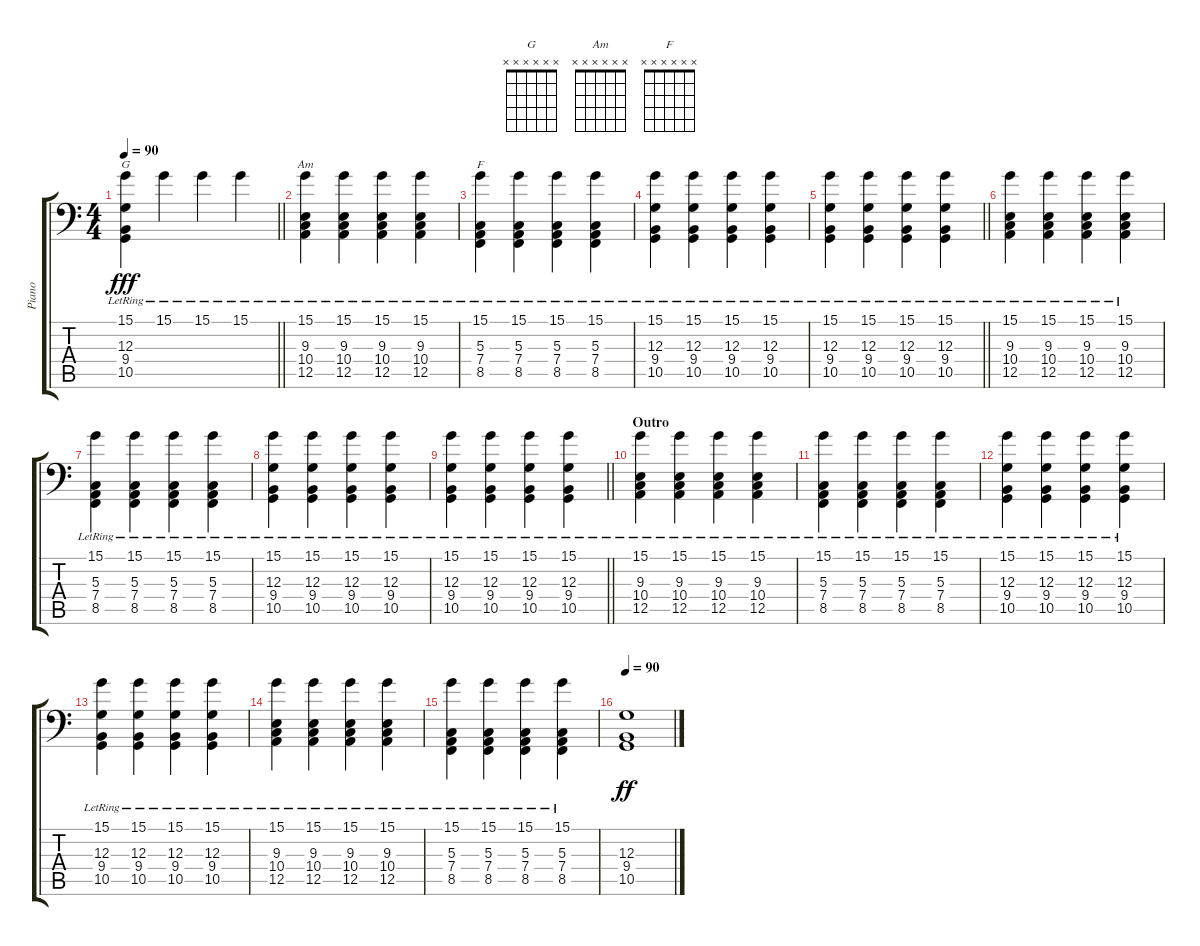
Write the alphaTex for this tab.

\track ("Piano" "Piano") {instrument acousticgrandpiano}
\staff {score tabs}
\tuning (E3 B2 G2 D2 A1 C1) {hide}
\chord ("G" x x x x x x)
\chord ("Am" x x x x x x)
\chord ("F" x x x x x x)
\ts (4 4)
\tempo 90
\clef f4
\barLineRight lightlight
\ks c
(15.1{lr} 12.3{lr} 9.4{lr} 10.5{lr}).4{ch "G" dy fff} 15.1{lr}.4 15.1{lr}.4 15.1{lr}.4 |
(15.1{lr} 9.3{lr} 10.4{lr} 12.5{lr}).4{ch "Am"} (15.1{lr} 9.3{lr} 10.4{lr} 12.5{lr}).4 (15.1{lr} 9.3{lr} 10.4{lr} 12.5{lr}).4 (15.1{lr} 9.3{lr} 10.4{lr} 12.5{lr}).4 |
(15.1{lr} 5.3{lr} 7.4{lr} 8.5{lr}).4{ch "F"} (15.1{lr} 5.3{lr} 7.4{lr} 8.5{lr}).4 (15.1{lr} 5.3{lr} 7.4{lr} 8.5{lr}).4 (15.1{lr} 5.3{lr} 7.4{lr} 8.5{lr}).4 |
(15.1{lr} 12.3{lr} 9.4{lr} 10.5{lr}).4 (15.1{lr} 12.3{lr} 9.4{lr} 10.5{lr}).4 (15.1{lr} 12.3{lr} 9.4{lr} 10.5{lr}).4 (15.1{lr} 12.3{lr} 9.4{lr} 10.5{lr}).4 |
\barLineRight lightlight
(15.1{lr} 12.3{lr} 9.4{lr} 10.5{lr}).4 (15.1{lr} 12.3{lr} 9.4{lr} 10.5{lr}).4 (15.1{lr} 12.3{lr} 9.4{lr} 10.5{lr}).4 (15.1{lr} 12.3{lr} 9.4{lr} 10.5{lr}).4 |
(15.1{lr} 9.3{lr} 10.4{lr} 12.5{lr}).4 (15.1{lr} 9.3{lr} 10.4{lr} 12.5{lr}).4 (15.1{lr} 9.3{lr} 10.4{lr} 12.5{lr}).4 (15.1{lr} 9.3{lr} 10.4{lr} 12.5{lr}).4 |
(15.1{lr} 5.3{lr} 7.4{lr} 8.5{lr}).4 (15.1{lr} 5.3{lr} 7.4{lr} 8.5{lr}).4 (15.1{lr} 5.3{lr} 7.4{lr} 8.5{lr}).4 (15.1{lr} 5.3{lr} 7.4{lr} 8.5{lr}).4 |
(15.1{lr} 12.3{lr} 9.4{lr} 10.5{lr}).4 (15.1{lr} 12.3{lr} 9.4{lr} 10.5{lr}).4 (15.1{lr} 12.3{lr} 9.4{lr} 10.5{lr}).4 (15.1{lr} 12.3{lr} 9.4{lr} 10.5{lr}).4 |
\barLineRight lightlight
(15.1{lr} 12.3{lr} 9.4{lr} 10.5{lr}).4 (15.1{lr} 12.3{lr} 9.4{lr} 10.5{lr}).4 (15.1{lr} 12.3{lr} 9.4{lr} 10.5{lr}).4 (15.1{lr} 12.3{lr} 9.4{lr} 10.5{lr}).4 |
\section ("" "Outro")
(15.1{lr} 9.3{lr} 10.4{lr} 12.5{lr}).4 (15.1{lr} 9.3{lr} 10.4{lr} 12.5{lr}).4 (15.1{lr} 9.3{lr} 10.4{lr} 12.5{lr}).4 (15.1{lr} 9.3{lr} 10.4{lr} 12.5{lr}).4 |
(15.1{lr} 5.3{lr} 7.4{lr} 8.5{lr}).4 (15.1{lr} 5.3{lr} 7.4{lr} 8.5{lr}).4 (15.1{lr} 5.3{lr} 7.4{lr} 8.5{lr}).4 (15.1{lr} 5.3{lr} 7.4{lr} 8.5{lr}).4 |
(15.1{lr} 12.3{lr} 9.4{lr} 10.5{lr}).4 (15.1{lr} 12.3{lr} 9.4{lr} 10.5{lr}).4 (15.1{lr} 12.3{lr} 9.4{lr} 10.5{lr}).4 (15.1{lr} 12.3{lr} 9.4{lr} 10.5{lr}).4 |
(15.1{lr} 12.3{lr} 9.4{lr} 10.5{lr}).4 (15.1{lr} 12.3{lr} 9.4{lr} 10.5{lr}).4 (15.1{lr} 12.3{lr} 9.4{lr} 10.5{lr}).4 (15.1{lr} 12.3{lr} 9.4{lr} 10.5{lr}).4 |
(15.1{lr} 9.3{lr} 10.4{lr} 12.5{lr}).4 (15.1{lr} 9.3{lr} 10.4{lr} 12.5{lr}).4 (15.1{lr} 9.3{lr} 10.4{lr} 12.5{lr}).4 (15.1{lr} 9.3{lr} 10.4{lr} 12.5{lr}).4 |
(15.1{lr} 5.3{lr} 7.4{lr} 8.5{lr}).4 (15.1{lr} 5.3{lr} 7.4{lr} 8.5{lr}).4 (15.1{lr} 5.3{lr} 7.4{lr} 8.5{lr}).4 (15.1{lr} 5.3{lr} 7.4{lr} 8.5{lr}).4 |
\tempo 90
(12.3 9.4 10.5).1{dy ff}
